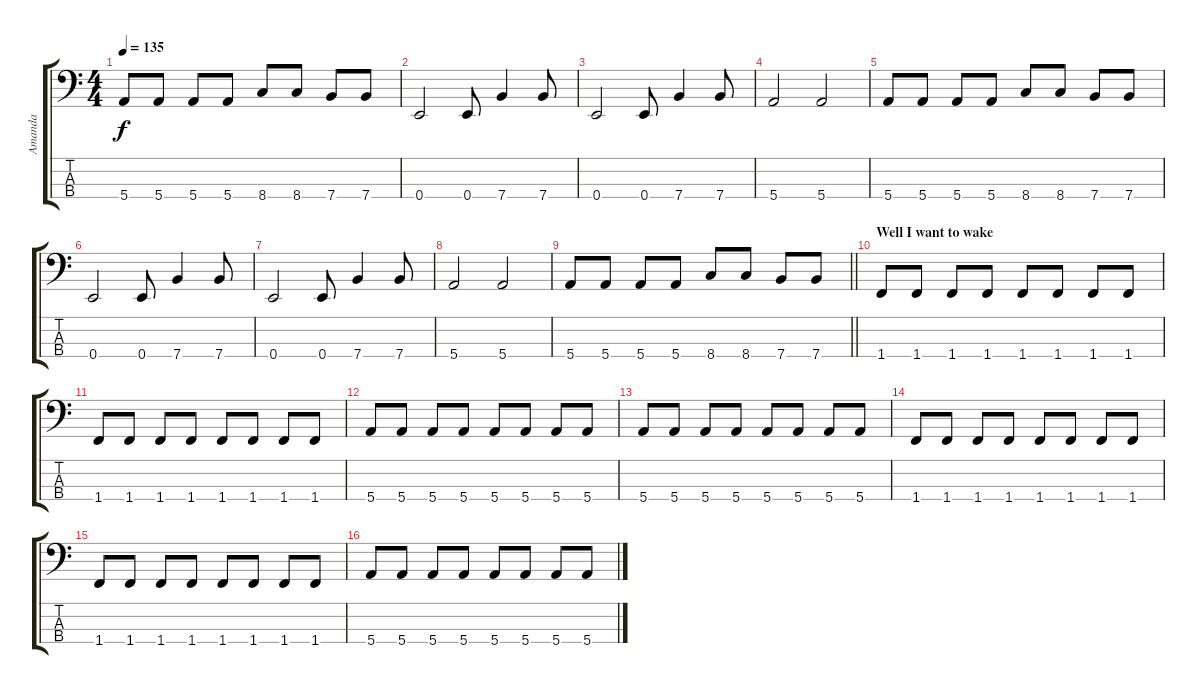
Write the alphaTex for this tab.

\track ("Amanda" "Amanda") {instrument electricbassfinger}
\staff {score tabs}
\tuning (G2 D2 A1 E1) {hide}
\ts (4 4)
\tempo 135
\clef f4
\ks c
5.4.8{dy f} 5.4.8 5.4.8 5.4.8 8.4.8 8.4.8 7.4.8 7.4.8 |
0.4.2 0.4.8 7.4.4 7.4.8 |
0.4.2 0.4.8 7.4.4 7.4.8 |
5.4.2 5.4.2 |
5.4.8 5.4.8 5.4.8 5.4.8 8.4.8 8.4.8 7.4.8 7.4.8 |
0.4.2 0.4.8 7.4.4 7.4.8 |
0.4.2 0.4.8 7.4.4 7.4.8 |
5.4.2 5.4.2 |
\barLineRight lightlight
5.4.8 5.4.8 5.4.8 5.4.8 8.4.8 8.4.8 7.4.8 7.4.8 |
\section ("" "Well I want to wake")
1.4.8 1.4.8 1.4.8 1.4.8 1.4.8 1.4.8 1.4.8 1.4.8 |
1.4.8 1.4.8 1.4.8 1.4.8 1.4.8 1.4.8 1.4.8 1.4.8 |
5.4.8 5.4.8 5.4.8 5.4.8 5.4.8 5.4.8 5.4.8 5.4.8 |
5.4.8 5.4.8 5.4.8 5.4.8 5.4.8 5.4.8 5.4.8 5.4.8 |
1.4.8 1.4.8 1.4.8 1.4.8 1.4.8 1.4.8 1.4.8 1.4.8 |
1.4.8 1.4.8 1.4.8 1.4.8 1.4.8 1.4.8 1.4.8 1.4.8 |
5.4.8 5.4.8 5.4.8 5.4.8 5.4.8 5.4.8 5.4.8 5.4.8
